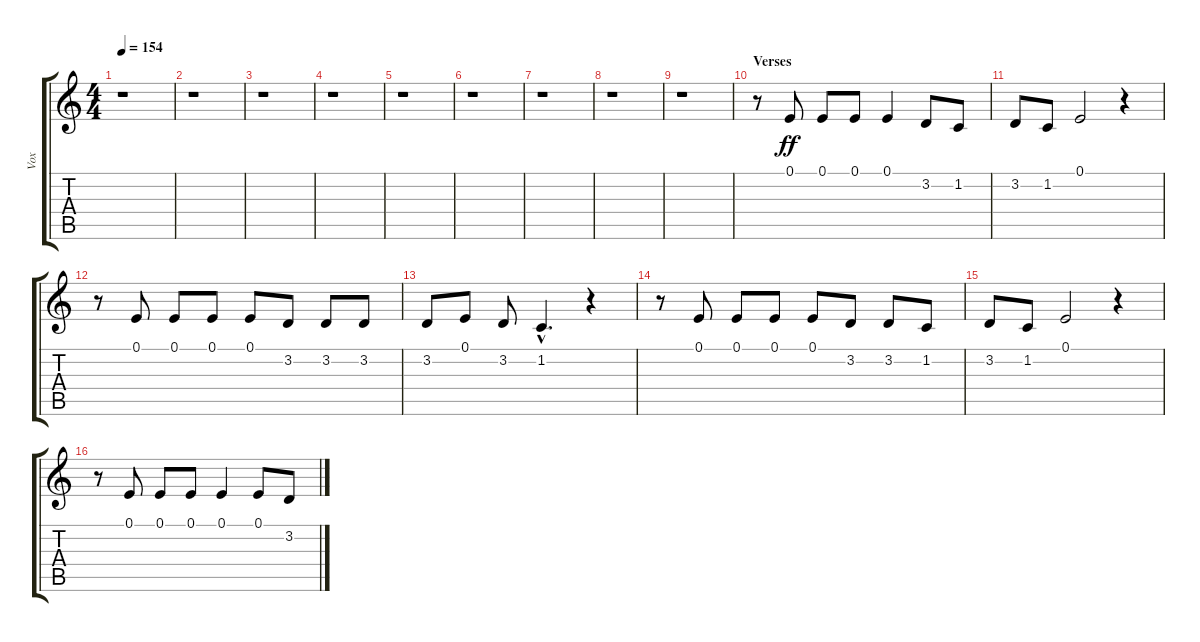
\track ("Vox" "Vox") {instrument voiceoohs}
\staff {score tabs}
\tuning (E4 B3 G3 D3 A2 E2) {hide}
\ts (4 4)
\tempo 154
\clef g2
\ks c
r.1{dy ff} |
r.1 |
r.1 |
r.1 |
r.1 |
r.1 |
r.1 |
r.1 |
r.1 |
\section ("" "Verses")
r.8 0.1.8 0.1.8 0.1.8 0.1.4 3.2.8 1.2.8 |
3.2.8 1.2.8 0.1.2 r.4 |
r.8 0.1.8 0.1.8 0.1.8 0.1.8 3.2.8 3.2.8 3.2.8 |
3.2.8 0.1.8 3.2.8 1.2{hac}.4{d} r.4 |
r.8 0.1.8 0.1.8 0.1.8 0.1.8 3.2.8 3.2.8 1.2.8 |
3.2.8 1.2.8 0.1.2 r.4 |
r.8 0.1.8 0.1.8 0.1.8 0.1.4 0.1.8 3.2.8
